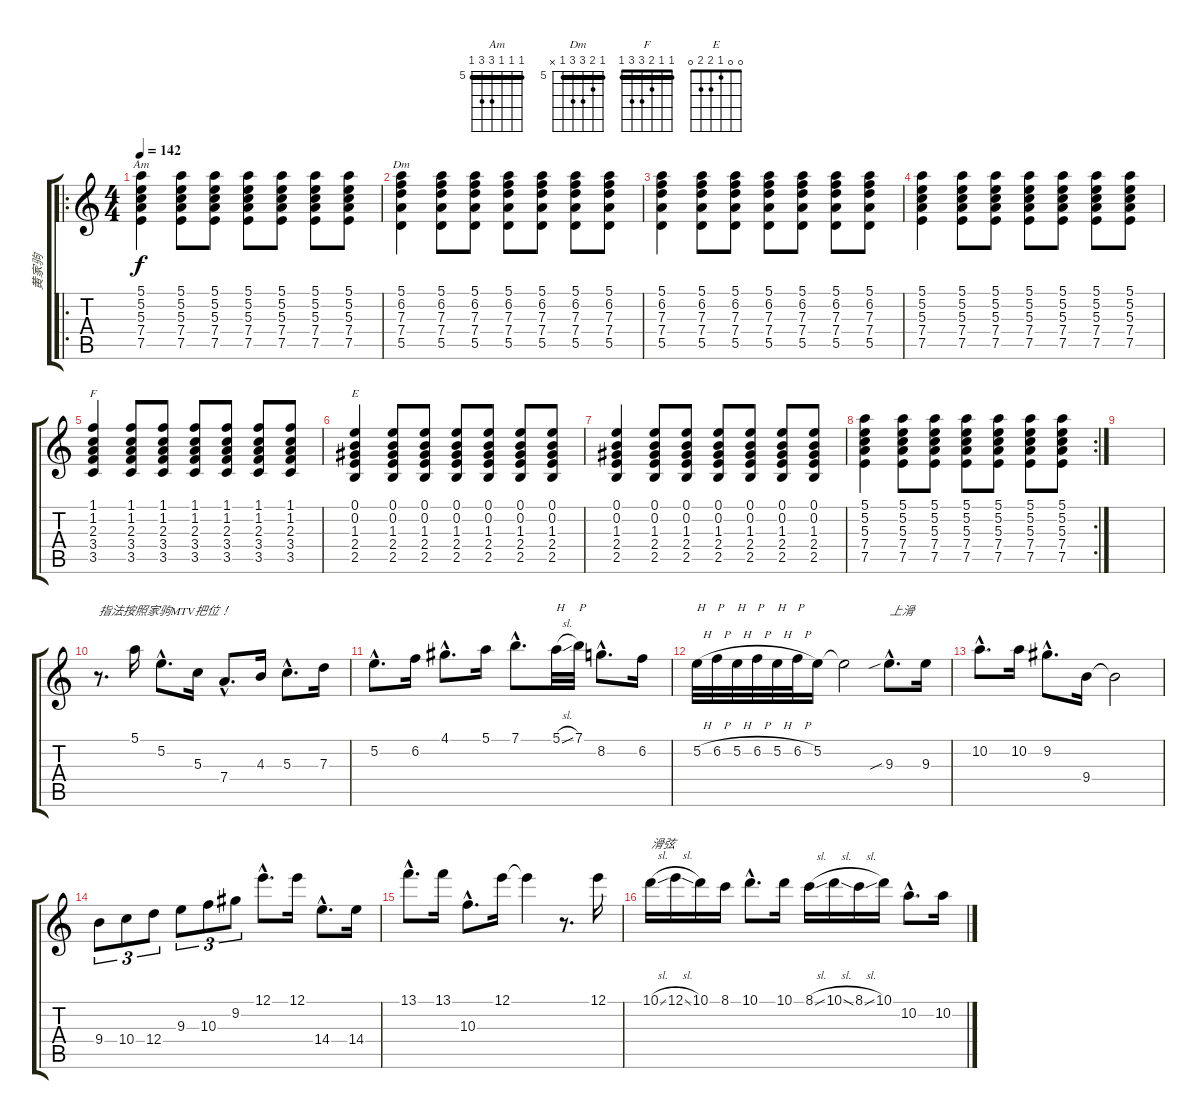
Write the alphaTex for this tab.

\track ("黄家驹" "黄家驹") {instrument acousticguitarsteel}
\staff {score tabs}
\tuning (E4 B3 G3 D3 A2 E2) {hide}
\chord ("Am" 5 5 5 7 7 5) {firstfret 5 barre 5}
\chord ("Dm" 5 6 7 7 5 x) {firstfret 5 barre 5}
\chord ("F" 1 1 2 3 3 1) {barre 1}
\chord ("E" 0 0 1 2 2 0)
\ro
\ts (4 4)
\tempo 142
\clef g2
\ks c
(5.1 5.2 5.3 7.4 7.5).4{ch "Am" dy f} (5.1 5.2 5.3 7.4 7.5).8 (5.1 5.2 5.3 7.4 7.5).8 (5.1 5.2 5.3 7.4 7.5).8 (5.1 5.2 5.3 7.4 7.5).8 (5.1 5.2 5.3 7.4 7.5).8 (5.1 5.2 5.3 7.4 7.5).8 |
(5.1 6.2 7.3 7.4 5.5).4{ch "Dm"} (5.1 6.2 7.3 7.4 5.5).8 (5.1 6.2 7.3 7.4 5.5).8 (5.1 6.2 7.3 7.4 5.5).8 (5.1 6.2 7.3 7.4 5.5).8 (5.1 6.2 7.3 7.4 5.5).8 (5.1 6.2 7.3 7.4 5.5).8 |
(5.1 6.2 7.3 7.4 5.5).4 (5.1 6.2 7.3 7.4 5.5).8 (5.1 6.2 7.3 7.4 5.5).8 (5.1 6.2 7.3 7.4 5.5).8 (5.1 6.2 7.3 7.4 5.5).8 (5.1 6.2 7.3 7.4 5.5).8 (5.1 6.2 7.3 7.4 5.5).8 |
(5.1 5.2 5.3 7.4 7.5).4 (5.1 5.2 5.3 7.4 7.5).8 (5.1 5.2 5.3 7.4 7.5).8 (5.1 5.2 5.3 7.4 7.5).8 (5.1 5.2 5.3 7.4 7.5).8 (5.1 5.2 5.3 7.4 7.5).8 (5.1 5.2 5.3 7.4 7.5).8 |
(1.1 1.2 2.3 3.4 3.5).4{ch "F"} (1.1 1.2 2.3 3.4 3.5).8 (1.1 1.2 2.3 3.4 3.5).8 (1.1 1.2 2.3 3.4 3.5).8 (1.1 1.2 2.3 3.4 3.5).8 (1.1 1.2 2.3 3.4 3.5).8 (1.1 1.2 2.3 3.4 3.5).8 |
(0.1 0.2 1.3 2.4 2.5).4{ch "E"} (0.1 0.2 1.3 2.4 2.5).8 (0.1 0.2 1.3 2.4 2.5).8 (0.1 0.2 1.3 2.4 2.5).8 (0.1 0.2 1.3 2.4 2.5).8 (0.1 0.2 1.3 2.4 2.5).8 (0.1 0.2 1.3 2.4 2.5).8 |
(0.1 0.2 1.3 2.4 2.5).4 (0.1 0.2 1.3 2.4 2.5).8 (0.1 0.2 1.3 2.4 2.5).8 (0.1 0.2 1.3 2.4 2.5).8 (0.1 0.2 1.3 2.4 2.5).8 (0.1 0.2 1.3 2.4 2.5).8 (0.1 0.2 1.3 2.4 2.5).8 |
\rc 2
(5.1 5.2 5.3 7.4 7.5).4 (5.1 5.2 5.3 7.4 7.5).8 (5.1 5.2 5.3 7.4 7.5).8 (5.1 5.2 5.3 7.4 7.5).8 (5.1 5.2 5.3 7.4 7.5).8 (5.1 5.2 5.3 7.4 7.5).8 (5.1 5.2 5.3 7.4 7.5).8 |
|
r.8{d txt "指法按照家驹MTV把位！" volume 16} 5.1.16 5.2{hac}.8{d} 5.3.16 7.4{hac}.8{d} 4.3.16 5.3{hac}.8{d} 7.3.16 |
5.2{hac}.8{d} 6.2.16 4.1{hac}.8{d} 5.1.16 7.1{hac}.8{d} 5.1{sl}.32{txt "H"} 7.1.32{txt "P"} 8.2{hac}.8{d} 6.2.16 |
5.2{h}.32{txt "H"} 6.2{h}.32{txt "P"} 5.2{h}.32{txt "H"} 6.2{h}.32{txt "P"} 5.2{h}.32{txt "H"} 6.2{h}.32{txt "P"} 5.2.16 5.2{t}.2 9.3{sib hac}.8{d txt "上滑"} 9.3.16 |
10.2{hac}.8{d} 10.2.16 9.2{hac}.8{d} 9.4.16 9.4{t}.2 |
9.4.8{tu (3 2)} 10.4.8{tu (3 2)} 12.4.8{tu (3 2)} 9.3.8{tu (3 2)} 10.3.8{tu (3 2)} 9.2.8{tu (3 2)} 12.1{hac}.8{d} 12.1.16 14.4{hac}.8{d} 14.4.16 |
13.1{hac}.8{d} 13.1.16 10.3{hac}.8{d} 12.1.16 12.1{t}.4 r.8{d} 12.1.16 |
10.1{sl}.16{txt "滑弦"} 12.1{sl}.16 10.1.16 8.1.16 10.1{hac}.8{d} 10.1.16 8.1{sl}.16 10.1{sl}.16 8.1{sl}.16 10.1.16 10.2{hac}.8{d} 10.2.16
